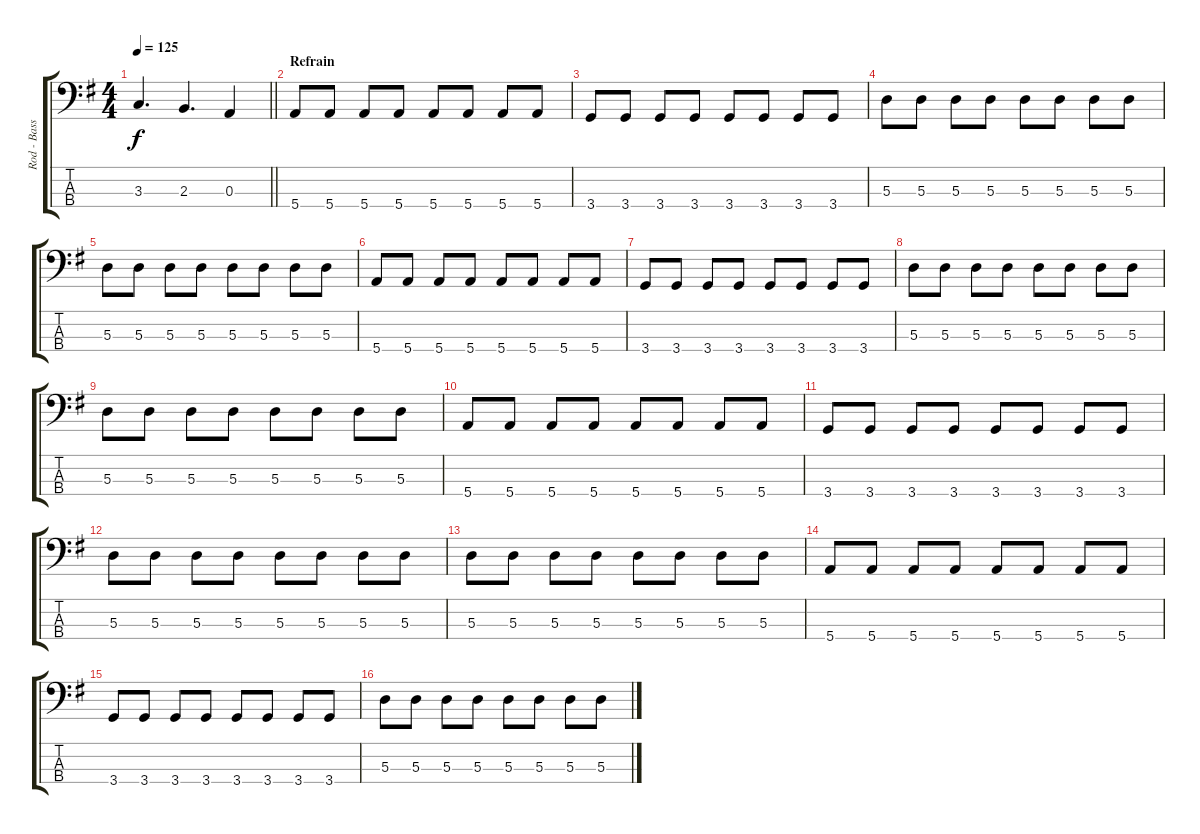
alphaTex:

\track ("Rod - Bass" "Rod - Bass") {instrument electricbasspick}
\staff {score tabs}
\tuning (G2 D2 A1 E1) {hide}
\ts (4 4)
\tempo 125
\clef f4
\barLineRight lightlight
\ks g
3.3.4{d dy f} 2.3.4{d} 0.3.4 |
\section ("" "Refrain")
5.4.8 5.4.8 5.4.8 5.4.8 5.4.8 5.4.8 5.4.8 5.4.8 |
3.4.8 3.4.8 3.4.8 3.4.8 3.4.8 3.4.8 3.4.8 3.4.8 |
5.3.8 5.3.8 5.3.8 5.3.8 5.3.8 5.3.8 5.3.8 5.3.8 |
5.3.8 5.3.8 5.3.8 5.3.8 5.3.8 5.3.8 5.3.8 5.3.8 |
5.4.8 5.4.8 5.4.8 5.4.8 5.4.8 5.4.8 5.4.8 5.4.8 |
3.4.8 3.4.8 3.4.8 3.4.8 3.4.8 3.4.8 3.4.8 3.4.8 |
5.3.8 5.3.8 5.3.8 5.3.8 5.3.8 5.3.8 5.3.8 5.3.8 |
5.3.8 5.3.8 5.3.8 5.3.8 5.3.8 5.3.8 5.3.8 5.3.8 |
5.4.8 5.4.8 5.4.8 5.4.8 5.4.8 5.4.8 5.4.8 5.4.8 |
3.4.8 3.4.8 3.4.8 3.4.8 3.4.8 3.4.8 3.4.8 3.4.8 |
5.3.8 5.3.8 5.3.8 5.3.8 5.3.8 5.3.8 5.3.8 5.3.8 |
5.3.8 5.3.8 5.3.8 5.3.8 5.3.8 5.3.8 5.3.8 5.3.8 |
5.4.8 5.4.8 5.4.8 5.4.8 5.4.8 5.4.8 5.4.8 5.4.8 |
3.4.8 3.4.8 3.4.8 3.4.8 3.4.8 3.4.8 3.4.8 3.4.8 |
5.3.8 5.3.8 5.3.8 5.3.8 5.3.8 5.3.8 5.3.8 5.3.8
